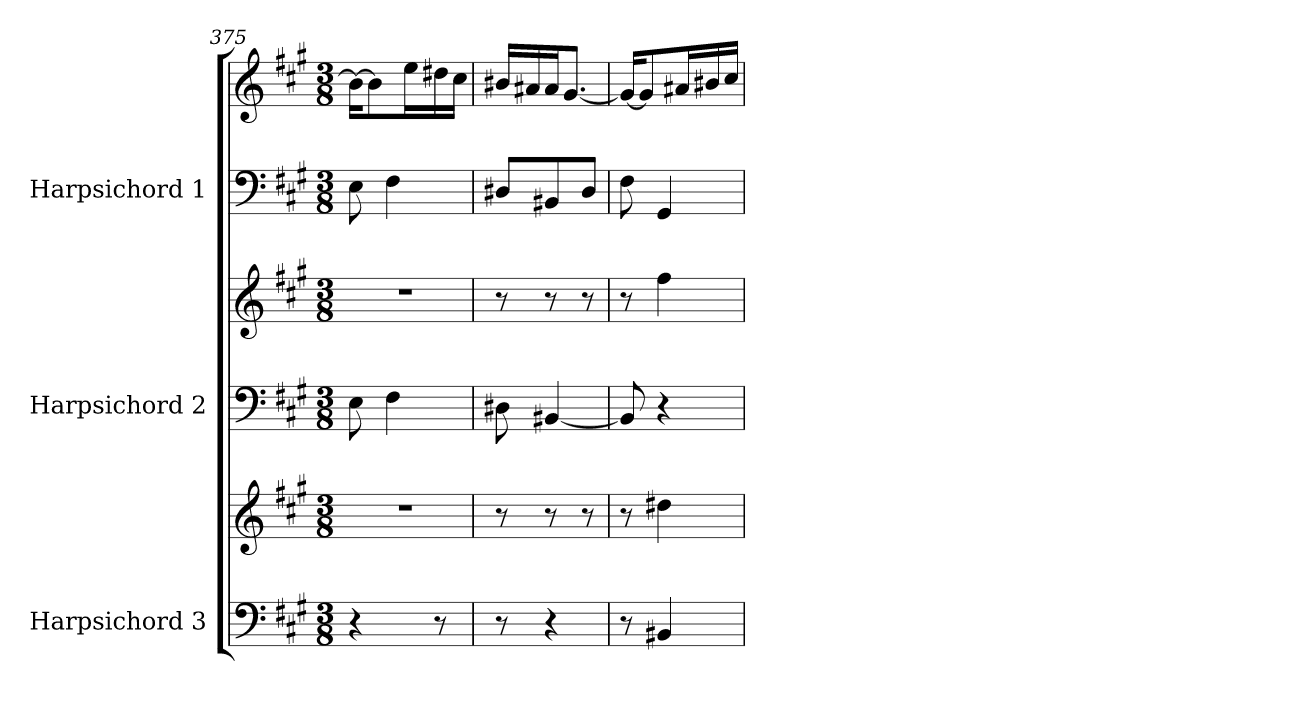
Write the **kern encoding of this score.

**kern	**kern	**kern	**kern	**kern	**kern
*part3	*part3	*part2	*part2	*part1	*part1
*staff6	*staff5	*staff4	*staff3	*staff2	*staff1
*I"Harpsichord 3	*	*I"Harpsichord 2	*	*I"Harpsichord 1	*
*I'Hp	*	*I'Hp	*	*I'Hp	*
*clefF4	*clefG2	*clefF4	*clefG2	*clefF4	*clefG2
*k[f#c#g#]	*k[f#c#g#]	*k[f#c#g#]	*k[f#c#g#]	*k[f#c#g#]	*k[f#c#g#]
*M3/8	*M3/8	*M3/8	*M3/8	*M3/8	*M3/8
=375	=375	=375	=375	=375	=375
4r	4.r	8E\	4.r	8E\	16b#\KL_
.	.	.	.	.	8b#\]
.	.	4F#\	.	4F#\	.
.	.	.	.	.	16ee\L
8r	.	.	.	.	16dd#X\
.	.	.	.	.	16cc#\JJ
!!LO:LB:g=z
=376	=376	=376	=376	=376	=376
8r	8r	8D#X\	8r	8D#X/L	16b#X/LL
.	.	.	.	.	16a#X/
4r	8r	[4BB#X/	8r	8BB#X/	16a#/J
.	.	.	.	.	[8.g#/J
.	8r	.	8r	8D#/J	.
=377	=377	=377	=377	=377	=377
8r	8r	8BB#/]	8r	8F#\	16g#/KL_
.	.	.	.	.	8g#/]
4BB#X/	4dd#X\	4r	4ff#\	4GG#/	.
.	.	.	.	.	16a#X/L
.	.	.	.	.	16b#X/
.	.	.	.	.	16cc#/JJ
=	=	=	=	=	=
*-	*-	*-	*-	*-	*-
